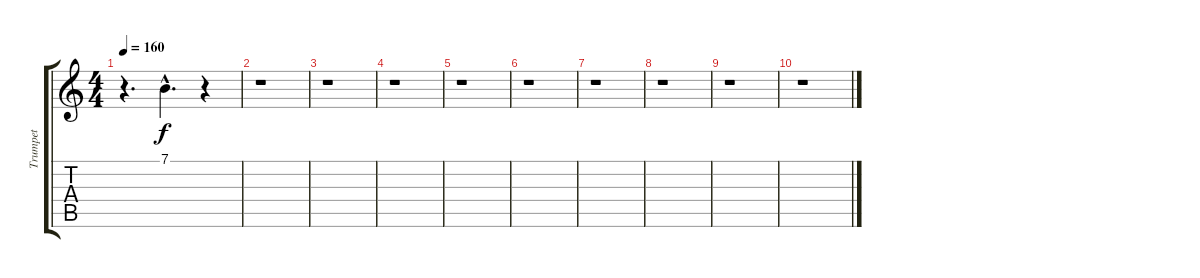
\track ("Trumpet" "Trumpet") {instrument trumpet}
\staff {score tabs}
\tuning (E4 B3 G3 D3 A2 E2) {hide}
\ts (4 4)
\tempo 160
\clef g2
\ks c
r.4{d dy f} 7.1{hac}.4{d} r.4 |
r.1 |
r.1 |
r.1 |
r.1 |
r.1 |
r.1 |
r.1 |
r.1 |
r.1
